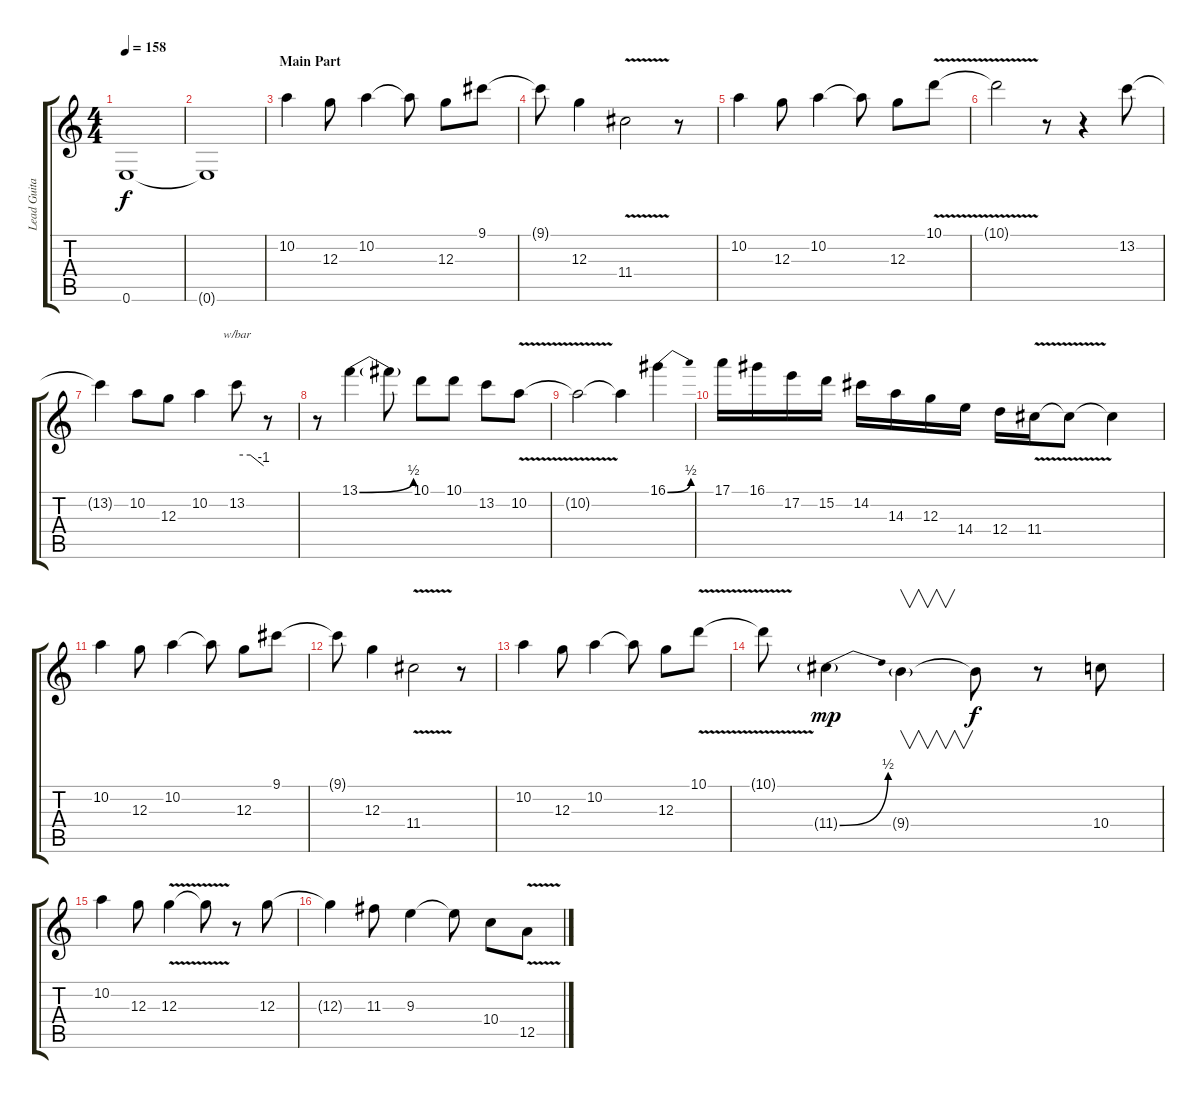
\track ("Lead Guitar" "Lead Guita") {instrument overdrivenguitar}
\staff {score tabs}
\tuning (E4 B3 G3 D3 A2 E2) {hide}
\ts (4 4)
\tempo 158
\clef g2
\ks c
0.6{t}.1{dy f} |
0.6{t}.1 |
\section ("" "Main Part")
10.2.4 12.3.8 10.2.4 10.2{t}.8 12.3.8 9.1.8 |
9.1{t}.8 12.3.4 11.4{v}.2 r.8 |
10.2.4 12.3.8 10.2.4 10.2{t}.8 12.3.8 10.1{v}.8 |
10.1{t}.2 r.8 r.4 13.2.8 |
13.2{t}.4 10.2.8 12.3.8 10.2.4 13.2.8{tbe (custom default 0 0 30 0 60 -4)} r.8 |
r.8 13.1{be (bend 0 0 60 2)}.4 13.1{t}.8 10.1.8 10.1.8 13.2.8 10.2{v}.8 |
10.2{t}.2 10.2{t}.4 16.1{be (bend 0 0 60 2)}.4 |
17.1.16 16.1.16 17.2.16 15.2.16 14.2.16 14.3.16 12.3.16 14.4.16 12.4.16 11.4{v}.16 11.4{t}.8 11.4{t}.4 |
10.2.4 12.3.8 10.2.4 10.2{t}.8 12.3.8 9.1.8 |
9.1{t}.8 12.3.4 11.4{v}.2 r.8 |
10.2.4 12.3.8 10.2.4 10.2{t}.8 12.3.8 10.1{v}.8 |
10.1{t}.8 11.4{be (bend 0 0 60 2) g}.4{dy mp} 9.4{g}.4{v} 9.4{t}.8{dy f} r.8 10.4.8 |
10.2.4 12.3.8 12.3{v}.4 12.3{t}.8 r.8 12.3.8 |
12.3{t}.4 11.3.8 9.3.4 9.3{t}.8 10.4.8 12.5{v}.8
